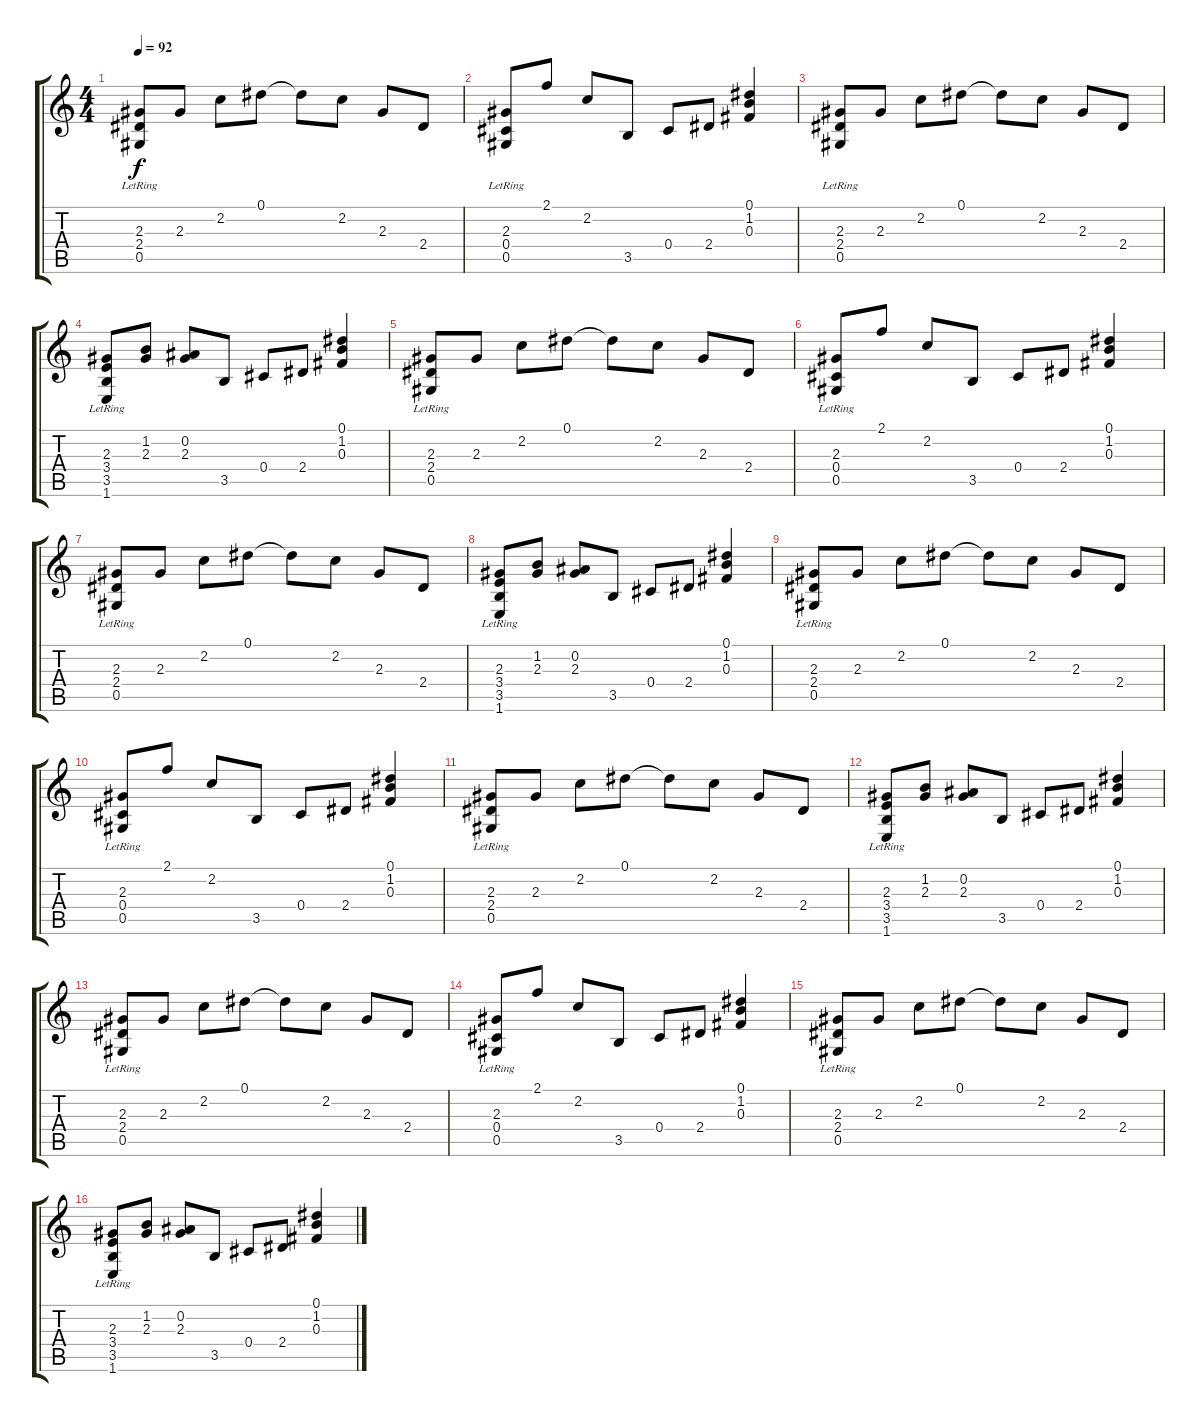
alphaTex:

\track ("                             - Guitar II" "          ") {instrument acousticguitarsteel}
\staff {score tabs}
\tuning (Eb4 Bb3 Gb3 Db3 Ab2 Eb2) {hide}
\ts (4 4)
\tempo 92
\clef g2
\ks c
(2.3{lr} 2.4{lr} 0.5{lr}).8{dy f} 2.3.8 2.2.8 0.1.8 0.1{t}.8 2.2.8 2.3.8 2.4.8 |
(2.3{lr} 0.4{lr} 0.5{lr}).8 2.1.8 2.2.8 3.5.8 0.4.8 2.4.8 (0.1 1.2 0.3).4 |
(2.3{lr} 2.4{lr} 0.5{lr}).8 2.3.8 2.2.8 0.1.8 0.1{t}.8 2.2.8 2.3.8 2.4.8 |
(2.3{lr} 3.4{lr} 3.5{lr} 1.6{lr}).8 (1.2 2.3).8 (0.2 2.3).8 3.5.8 0.4.8 2.4.8 (0.1 1.2 0.3).4 |
(2.3{lr} 2.4{lr} 0.5{lr}).8 2.3.8 2.2.8 0.1.8 0.1{t}.8 2.2.8 2.3.8 2.4.8 |
(2.3{lr} 0.4{lr} 0.5{lr}).8 2.1.8 2.2.8 3.5.8 0.4.8 2.4.8 (0.1 1.2 0.3).4 |
(2.3{lr} 2.4{lr} 0.5{lr}).8 2.3.8 2.2.8 0.1.8 0.1{t}.8 2.2.8 2.3.8 2.4.8 |
(2.3{lr} 3.4{lr} 3.5{lr} 1.6{lr}).8 (1.2 2.3).8 (0.2 2.3).8 3.5.8 0.4.8 2.4.8 (0.1 1.2 0.3).4 |
(2.3{lr} 2.4{lr} 0.5{lr}).8 2.3.8 2.2.8 0.1.8 0.1{t}.8 2.2.8 2.3.8 2.4.8 |
(2.3{lr} 0.4{lr} 0.5{lr}).8 2.1.8 2.2.8 3.5.8 0.4.8 2.4.8 (0.1 1.2 0.3).4 |
(2.3{lr} 2.4{lr} 0.5{lr}).8 2.3.8 2.2.8 0.1.8 0.1{t}.8 2.2.8 2.3.8 2.4.8 |
(2.3{lr} 3.4{lr} 3.5{lr} 1.6{lr}).8 (1.2 2.3).8 (0.2 2.3).8 3.5.8 0.4.8 2.4.8 (0.1 1.2 0.3).4 |
(2.3{lr} 2.4{lr} 0.5{lr}).8 2.3.8 2.2.8 0.1.8 0.1{t}.8 2.2.8 2.3.8 2.4.8 |
(2.3{lr} 0.4{lr} 0.5{lr}).8 2.1.8 2.2.8 3.5.8 0.4.8 2.4.8 (0.1 1.2 0.3).4 |
(2.3{lr} 2.4{lr} 0.5{lr}).8 2.3.8 2.2.8 0.1.8 0.1{t}.8 2.2.8 2.3.8 2.4.8 |
(2.3{lr} 3.4{lr} 3.5{lr} 1.6{lr}).8 (1.2 2.3).8 (0.2 2.3).8 3.5.8 0.4.8 2.4.8 (0.1 1.2 0.3).4
